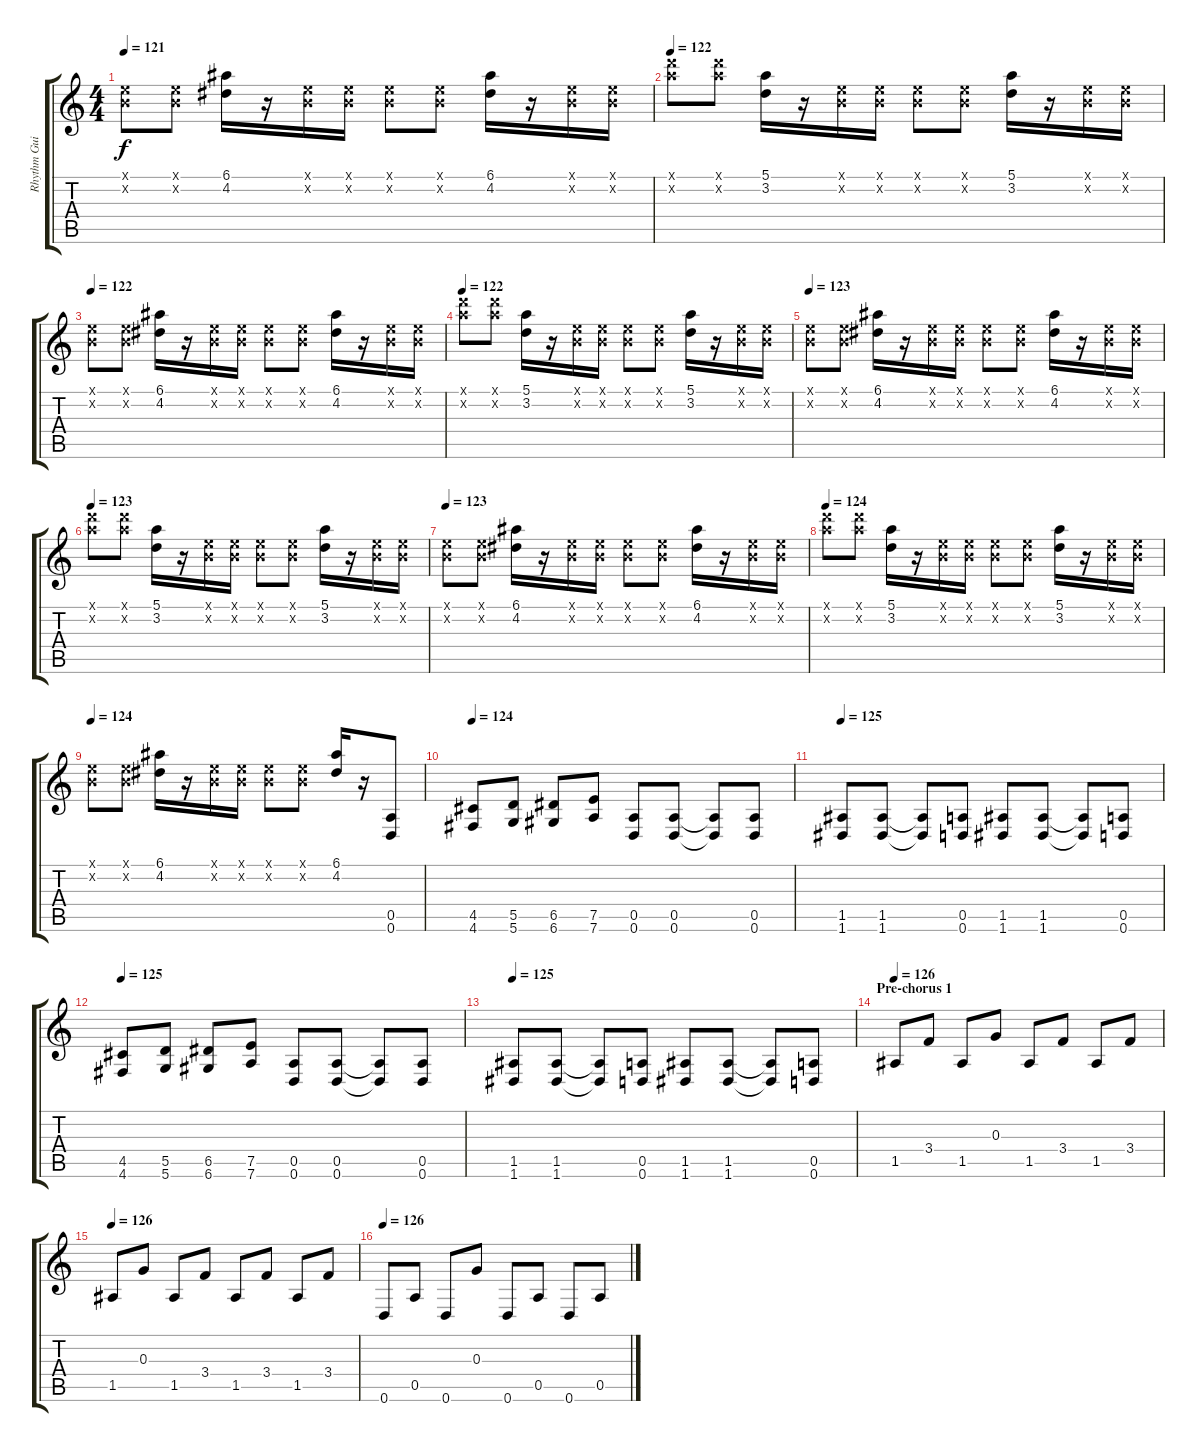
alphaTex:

\track ("Rhythm Guitar 1" "Rhythm Gui") {instrument overdrivenguitar}
\staff {score tabs}
\tuning (E4 B3 G3 D3 A2 D2) {hide}
\ts (4 4)
\tempo 121
\clef g2
\ks c
(0.1{x} 0.2{x}).8{dy f} (0.1{x} 0.2{x}).8 (6.1 4.2).16 r.16 (0.1{x} 0.2{x}).16 (0.1{x} 0.2{x}).16 (0.1{x} 0.2{x}).8 (0.1{x} 0.2{x}).8 (6.1 4.2).16 r.16 (0.1{x} 0.2{x}).16 (0.1{x} 0.2{x}).16 |
\tempo 122
(10.1{x} 10.2{x}).8 (10.1{x} 10.2{x}).8 (5.1 3.2).16 r.16 (0.1{x} 0.2{x}).16 (0.1{x} 0.2{x}).16 (0.1{x} 0.2{x}).8 (0.1{x} 0.2{x}).8 (5.1 3.2).16 r.16 (0.1{x} 0.2{x}).16 (0.1{x} 0.2{x}).16 |
\tempo 122
(0.1{x} 0.2{x}).8 (0.1{x} 0.2{x}).8 (6.1 4.2).16 r.16 (0.1{x} 0.2{x}).16 (0.1{x} 0.2{x}).16 (0.1{x} 0.2{x}).8 (0.1{x} 0.2{x}).8 (6.1 4.2).16 r.16 (0.1{x} 0.2{x}).16 (0.1{x} 0.2{x}).16 |
\tempo 122
(10.1{x} 10.2{x}).8 (10.1{x} 10.2{x}).8 (5.1 3.2).16 r.16 (0.1{x} 0.2{x}).16 (0.1{x} 0.2{x}).16 (0.1{x} 0.2{x}).8 (0.1{x} 0.2{x}).8 (5.1 3.2).16 r.16 (0.1{x} 0.2{x}).16 (0.1{x} 0.2{x}).16 |
\tempo 123
(0.1{x} 0.2{x}).8 (0.1{x} 0.2{x}).8 (6.1 4.2).16 r.16 (0.1{x} 0.2{x}).16 (0.1{x} 0.2{x}).16 (0.1{x} 0.2{x}).8 (0.1{x} 0.2{x}).8 (6.1 4.2).16 r.16 (0.1{x} 0.2{x}).16 (0.1{x} 0.2{x}).16 |
\tempo 123
(10.1{x} 10.2{x}).8 (10.1{x} 10.2{x}).8 (5.1 3.2).16 r.16 (0.1{x} 0.2{x}).16 (0.1{x} 0.2{x}).16 (0.1{x} 0.2{x}).8 (0.1{x} 0.2{x}).8 (5.1 3.2).16 r.16 (0.1{x} 0.2{x}).16 (0.1{x} 0.2{x}).16 |
\tempo 123
(0.1{x} 0.2{x}).8 (0.1{x} 0.2{x}).8 (6.1 4.2).16 r.16 (0.1{x} 0.2{x}).16 (0.1{x} 0.2{x}).16 (0.1{x} 0.2{x}).8 (0.1{x} 0.2{x}).8 (6.1 4.2).16 r.16 (0.1{x} 0.2{x}).16 (0.1{x} 0.2{x}).16 |
\tempo 124
(10.1{x} 10.2{x}).8 (10.1{x} 10.2{x}).8 (5.1 3.2).16 r.16 (0.1{x} 0.2{x}).16 (0.1{x} 0.2{x}).16 (0.1{x} 0.2{x}).8 (0.1{x} 0.2{x}).8 (5.1 3.2).16 r.16 (0.1{x} 0.2{x}).16 (0.1{x} 0.2{x}).16 |
\tempo 124
(0.1{x} 0.2{x}).8 (0.1{x} 0.2{x}).8 (6.1 4.2).16 r.16 (0.1{x} 0.2{x}).16 (0.1{x} 0.2{x}).16 (0.1{x} 0.2{x}).8 (0.1{x} 0.2{x}).8 (6.1 4.2).16 r.16 (0.5 0.6).8 |
\tempo 124
(4.5 4.6).8 (5.5 5.6).8 (6.5 6.6).8 (7.5 7.6).8 (0.5 0.6).8 (0.5 0.6).8 (0.5{t} 0.6{t}).8 (0.5 0.6).8 |
\tempo 125
(1.5 1.6).8 (1.5 1.6).8 (1.5{t} 1.6{t}).8 (0.5 0.6).8 (1.5 1.6).8 (1.5 1.6).8 (1.5{t} 1.6{t}).8 (0.5 0.6).8 |
\tempo 125
(4.5 4.6).8 (5.5 5.6).8 (6.5 6.6).8 (7.5 7.6).8 (0.5 0.6).8 (0.5 0.6).8 (0.5{t} 0.6{t}).8 (0.5 0.6).8 |
\tempo 125
(1.5 1.6).8 (1.5 1.6).8 (1.5{t} 1.6{t}).8 (0.5 0.6).8 (1.5 1.6).8 (1.5 1.6).8 (1.5{t} 1.6{t}).8 (0.5 0.6).8 |
\section ("" "Pre-chorus 1")
\tempo 126
1.5.8 3.4.8 1.5.8 0.3.8 1.5.8 3.4.8 1.5.8 3.4.8 |
\tempo 126
1.5.8 0.3.8 1.5.8 3.4.8 1.5.8 3.4.8 1.5.8 3.4.8 |
\tempo 126
0.6.8 0.5.8 0.6.8 0.3.8 0.6.8 0.5.8 0.6.8 0.5.8
